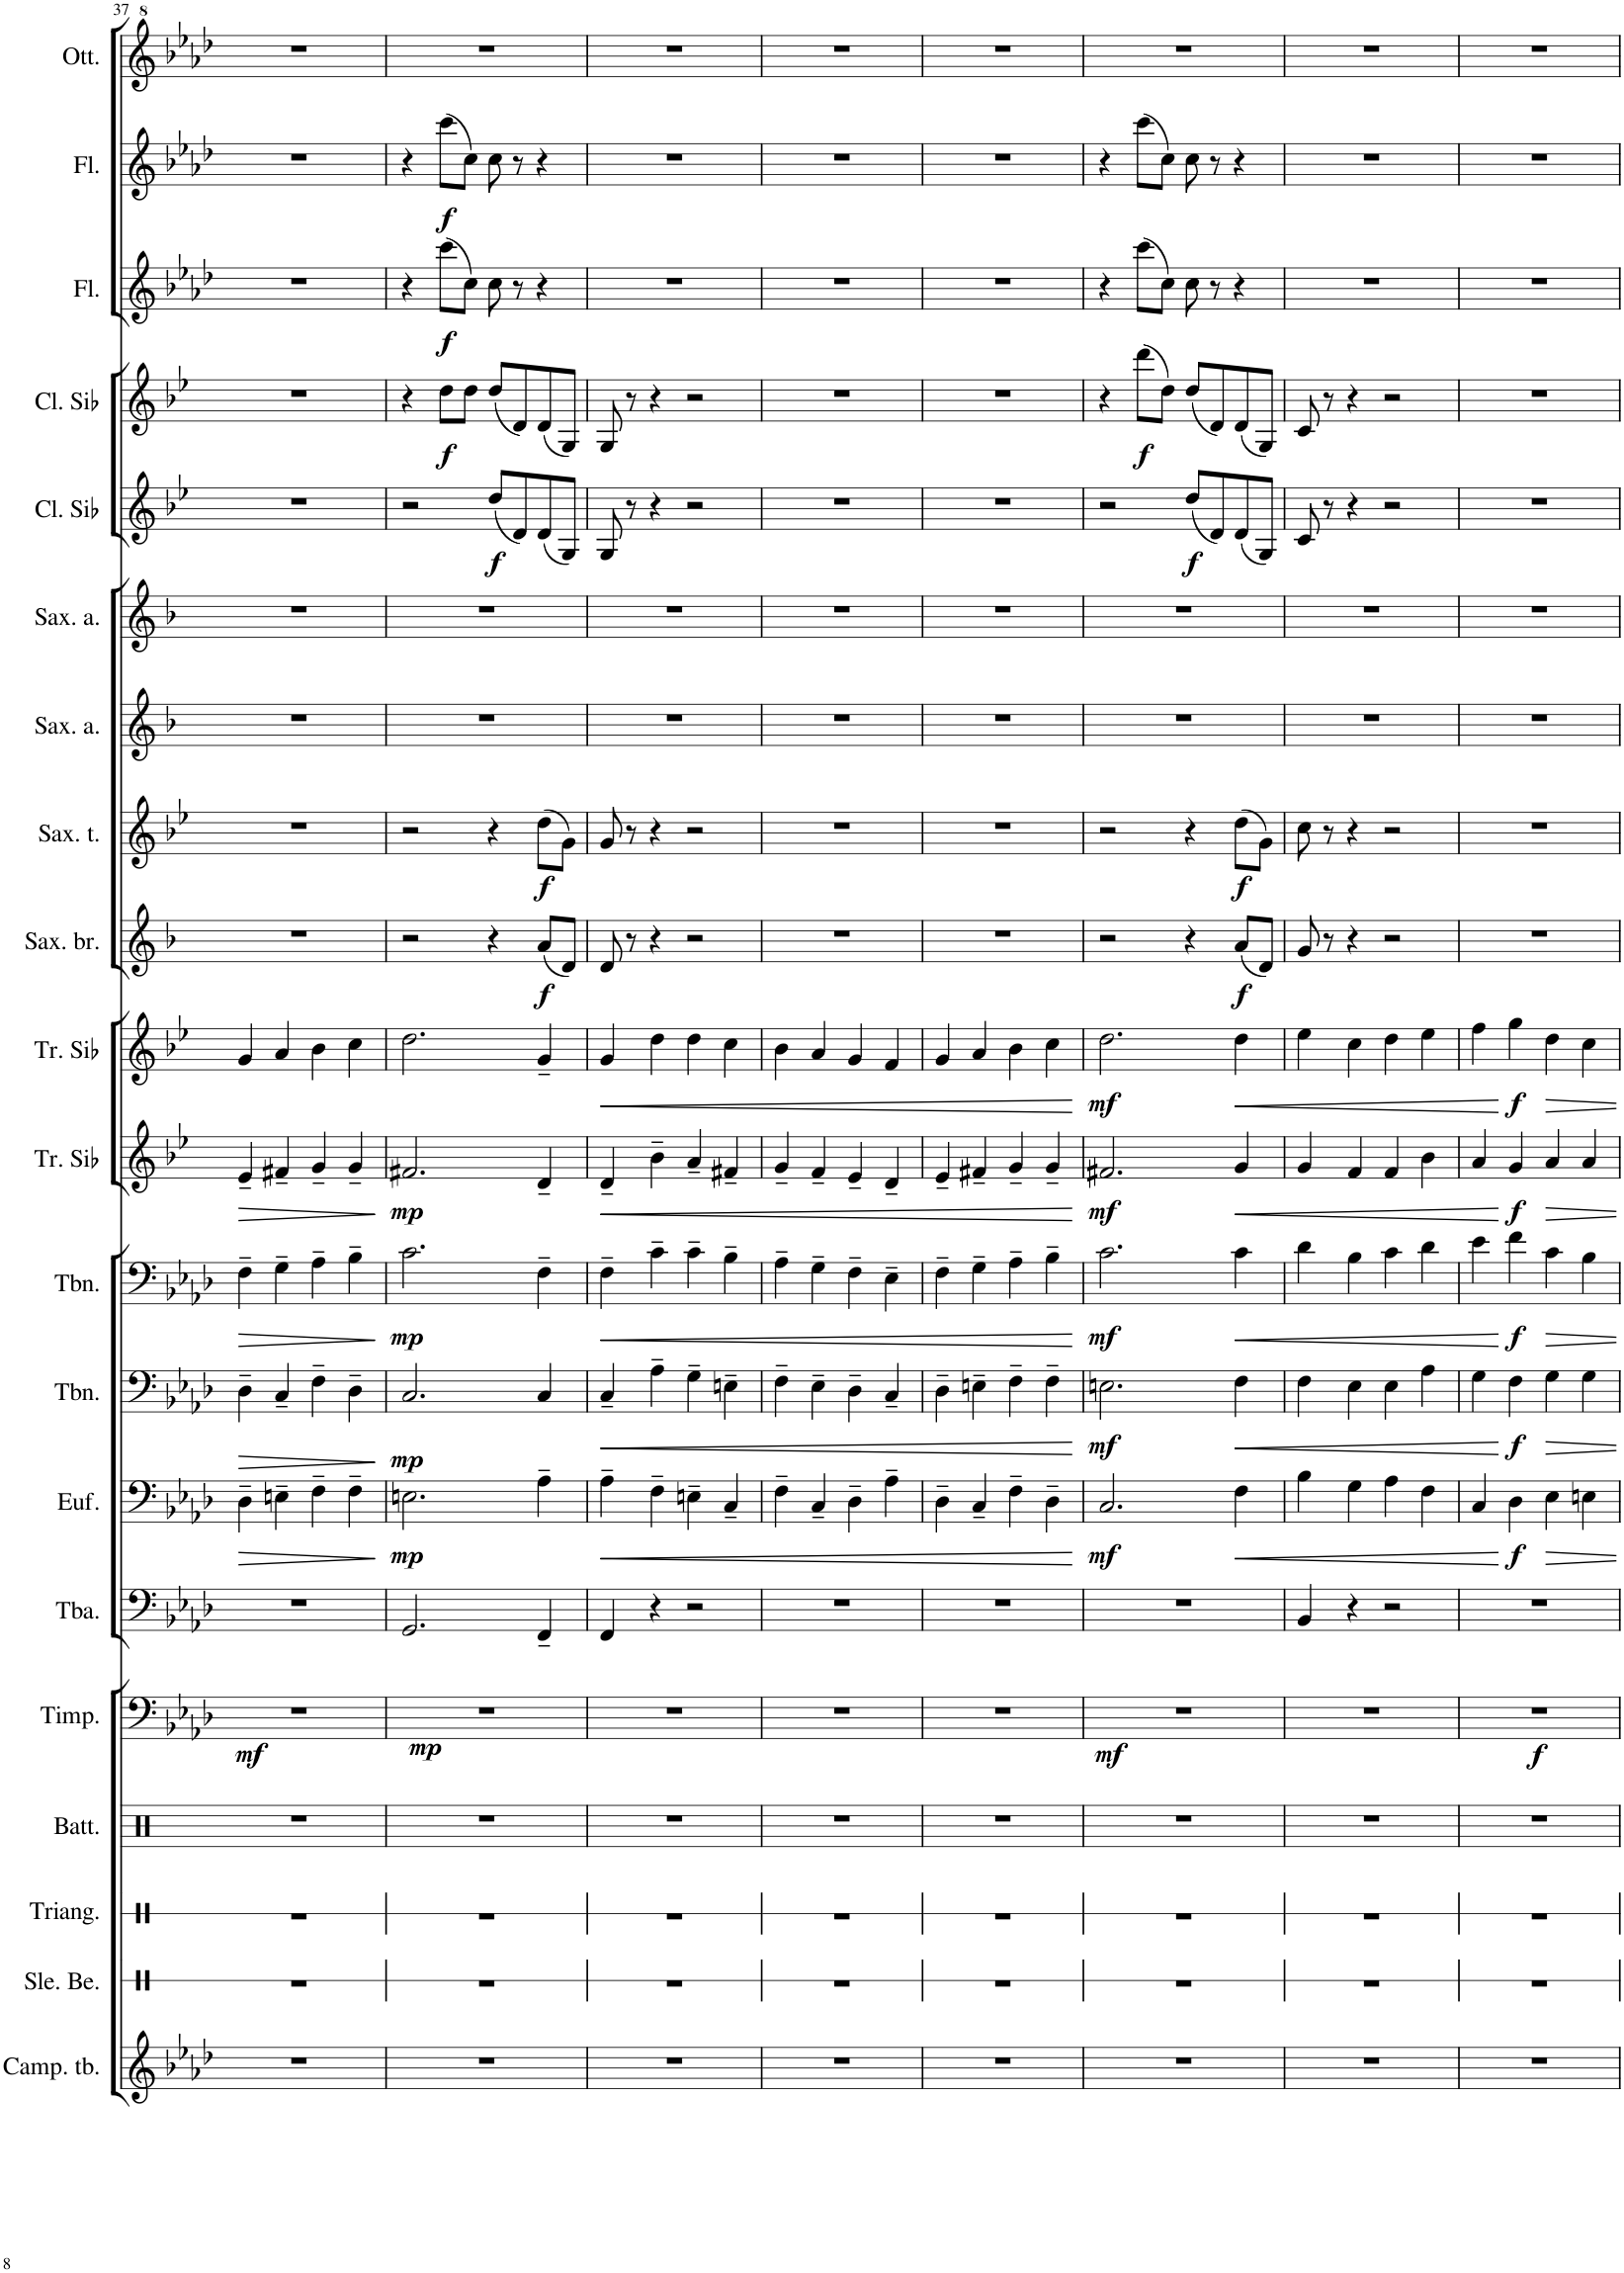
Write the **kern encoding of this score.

**kern	**kern	**kern	**kern	**kern	**dynam	**kern	**kern	**dynam	**kern	**dynam	**kern	**dynam	**kern	**dynam	**kern	**dynam	**kern	**dynam	**kern	**dynam	**kern	**kern	**kern	**dynam	**kern	**dynam	**kern	**dynam	**kern	**dynam	**kern	**dynam	**kern	**dynam	**kern
*part22	*part21	*part20	*part19	*part18	*part18	*part17	*part16	*part16	*part15	*part15	*part14	*part14	*part13	*part13	*part12	*part12	*part11	*part11	*part10	*part10	*part9	*part8	*part7	*part7	*part6	*part6	*part5	*part5	*part4	*part4	*part3	*part3	*part2	*part2	*part1
*staff22	*staff21	*staff20	*staff19	*staff18	*staff18	*staff17	*staff16	*staff16	*staff15	*staff15	*staff14	*staff14	*staff13	*staff13	*staff12	*staff12	*staff11	*staff11	*staff10	*staff10	*staff9	*staff8	*staff7	*staff7	*staff6	*staff6	*staff5	*staff5	*staff4	*staff4	*staff3	*staff3	*staff2	*staff2	*staff1
*I"Campane Tubolari	*I"Campanelle slitta	*I"Triangolo	*I"Batteria	*I"Timpani	*	*I"Tuba	*I"Bombardino	*	*I"Trombone	*	*I"Trombone	*	*I"Tromba in Sib	*	*I"Tromba in Sib	*	*I"Sassofono baritono	*	*I"Sassofono tenore	*	*I"Sassofono contralto	*I"Sassofono contralto	*I"Fagotto	*	*I"Fagotto	*	*I"Clarinetto in Sib	*	*I"Clarinetto in Sib	*	*I"Flauto	*	*I"Flauto	*	*I"Piccolo
*I'Camp. tb.	*	*I'Triang.	*I'Batt.	*I'Timp.	*	*I'Tba.	*	*	*I'Tbn.	*	*I'Tbn.	*	*I'Tr. Sib	*	*I'Tr. Sib	*	*	*	*	*	*	*	*I'Fag.	*	*I'Fag.	*	*I'Cl. Sib	*	*I'Cl. Sib	*	*I'Fl.	*	*I'Fl.	*	*
!!LO:PB:g=z
*clefG2	*clefX	*clefX	*clefX	*clefF4	*	*clefF4	*clefF4	*	*clefF4	*	*clefF4	*	*clefG2	*	*clefG2	*	*clefG2	*	*clefG2	*	*clefG2	*clefG2	*clefF4	*	*clefF4	*	*clefG2	*	*clefG2	*	*clefG2	*	*clefG2	*	*clefG^2
*	*	*	*	*	*	*	*	*	*	*	*	*	*Trd1c2	*	*Trd1c2	*	*Trd12c21	*	*Trd8c14	*	*Trd5c9	*Trd5c9	*	*	*	*	*Trd1c2	*	*Trd1c2	*	*	*	*	*	*Trd-7c-12
*k[b-e-a-d-]	*k[]	*k[]	*k[]	*k[b-e-a-d-]	*	*k[b-e-a-d-]	*k[b-e-a-d-]	*	*k[b-e-a-d-]	*	*k[b-e-a-d-]	*	*k[b-e-]	*	*k[b-e-]	*	*k[b-]	*	*k[b-e-]	*	*k[b-]	*k[b-]	*k[b-e-a-d-]	*	*k[b-e-a-d-]	*	*k[b-e-]	*	*k[b-e-]	*	*k[b-e-a-d-]	*	*k[b-e-a-d-]	*	*k[b-e-a-d-]
*M4/4	*M4/4	*M4/4	*M4/4	*M4/4	*	*M4/4	*M4/4	*	*M4/4	*	*M4/4	*	*M4/4	*	*M4/4	*	*M4/4	*	*M4/4	*	*M4/4	*M4/4	*M4/4	*	*M4/4	*	*M4/4	*	*M4/4	*	*M4/4	*	*M4/4	*	*M4/4
=37	=37	=37	=37	=37	=37	=37	=37	=37	=37	=37	=37	=37	=37	=37	=37	=37	=37	=37	=37	=37	=37	=37	=37	=37	=37	=37	=37	=37	=37	=37	=37	=37	=37	=37	=37
!	!	!	!	!	!LO:DY:b	!	!	!LO:HP:b	!	!LO:HP:b	!	!LO:HP:b	!	!LO:HP:b	!	!	!	!	!	!	!	!	!	!	!	!	!	!	!	!	!	!	!	!	!
1r	1r	1r	1r	1r	mf	1r	4D-~\	>	4D-~\	>	4F~\	>	4e-~/	>	4g/	.	1r	.	1r	.	1r	1r	1r	.	1r	.	1r	.	1r	.	1r	.	1r	.	1r
.	.	.	.	.	.	.	4En~\	.	4C~/	.	4G~\	.	4f#X~/	.	4a/	.	.	.	.	.	.	.	.	.	.	.	.	.	.	.	.	.	.	.	.
.	.	.	.	.	.	.	4F~\	.	4F~\	.	4A-~\	.	4g~/	.	4b-\	.	.	.	.	.	.	.	.	.	.	.	.	.	.	.	.	.	.	.	.
.	.	.	.	.	.	.	4F~\	.	4D-~\	.	4B-~\	.	4g~/	.	4cc\	.	.	.	.	.	.	.	.	.	.	.	.	.	.	.	.	.	.	.	.
.	.	.	.	.	.	.	.	]	.	]	.	]	.	]	.	.	.	.	.	.	.	.	.	.	.	.	.	.	.	.	.	.	.	.	.
=38	=38	=38	=38	=38	=38	=38	=38	=38	=38	=38	=38	=38	=38	=38	=38	=38	=38	=38	=38	=38	=38	=38	=38	=38	=38	=38	=38	=38	=38	=38	=38	=38	=38	=38	=38
!	!	!	!	!	!LO:DY:b	!	!	!LO:DY:b	!	!LO:DY:b	!	!LO:DY:b	!	!LO:DY:b	!	!	!	!	!	!	!	!	!	!	!	!	!	!	!	!	!	!	!	!	!
1r	1r	1r	1r	1r	mp	2.GG/	2.En\	mp	2.C/	mp	2.c\	mp	2.f#X/	mp	2.dd\	.	2r	.	2r	.	1r	1r	2r	.	2r	.	2r	.	4r	.	4r	.	4r	.	1r
!	!	!	!	!	!	!	!	!	!	!	!	!	!	!	!	!	!	!	!	!	!	!	!	!	!	!	!	!	!	!LO:DY:b	!	!LO:DY:b	!	!LO:DY:b	!
.	.	.	.	.	.	.	.	.	.	.	.	.	.	.	.	.	.	.	.	.	.	.	.	.	.	.	.	.	8dd\L	f	(8ccc\L	f	(8ccc\L	f	.
.	.	.	.	.	.	.	.	.	.	.	.	.	.	.	.	.	.	.	.	.	.	.	.	.	.	.	.	.	8dd\J	.	8cc\J)	.	8cc\J)	.	.
!	!	!	!	!	!	!	!	!	!	!	!	!	!	!	!	!	!	!	!	!	!	!	!	!	!	!	!	!LO:DY:b	!	!	!	!	!	!	!
.	.	.	.	.	.	.	.	.	.	.	.	.	.	.	.	.	4r	.	4r	.	.	.	4r	.	4r	.	(8dd/L	f	(8dd/L	.	8cc\	.	8cc\	.	.
.	.	.	.	.	.	.	.	.	.	.	.	.	.	.	.	.	.	.	.	.	.	.	.	.	.	.	8d/)	.	8d/)	.	8r	.	8r	.	.
!	!	!	!	!	!	!	!	!	!	!	!	!	!	!	!	!	!	!LO:DY:b	!	!LO:DY:b	!	!	!	!LO:DY:b	!	!LO:DY:b	!	!	!	!	!	!	!	!	!
.	.	.	.	.	.	4FF~/	4A-~\	.	4C/	.	4F~\	.	4d~/	.	4g~/	.	(8a/L	f	(8dd\L	f	.	.	(8c\L	f	(8c\L	f	(8d/	.	(8d/	.	4r	.	4r	.	.
.	.	.	.	.	.	.	.	.	.	.	.	.	.	.	.	.	8d/J)	.	8g\J)	.	.	.	8F\J)	.	8F\J)	.	8G/J)	.	8G/J)	.	.	.	.	.	.
=39	=39	=39	=39	=39	=39	=39	=39	=39	=39	=39	=39	=39	=39	=39	=39	=39	=39	=39	=39	=39	=39	=39	=39	=39	=39	=39	=39	=39	=39	=39	=39	=39	=39	=39	=39
!	!	!	!	!	!	!	!	!LO:HP:b	!	!LO:HP:b	!	!LO:HP:b	!	!LO:HP:b	!	!LO:HP:b	!	!	!	!	!	!	!	!	!	!	!	!	!	!	!	!	!	!	!
1r	1r	1r	1r	1r	.	4FF/	4A-~\	<	4C~/	<	4F~\	<	4d~/	<	4g/	<	8d/	.	8g/	.	1r	1r	8FF	.	8F	.	8G/	.	8G/	.	1r	.	1r	.	1r
.	.	.	.	.	.	.	.	.	.	.	.	.	.	.	.	.	8r	.	8r	.	.	.	8r	.	8r	.	8r	.	8r	.	.	.	.	.	.
.	.	.	.	.	.	4r	4F~\	.	4A-~\	.	4c~\	.	4b-~\	.	4dd\	.	4r	.	4r	.	.	.	4r	.	4r	.	4r	.	4r	.	.	.	.	.	.
.	.	.	.	.	.	2r	4En~\	.	4G~\	.	4c~\	.	4a~/	.	4dd\	.	2r	.	2r	.	.	.	2r	.	2r	.	2r	.	2r	.	.	.	.	.	.
.	.	.	.	.	.	.	4C~/	.	4En~\	.	4B-~\	.	4f#X~/	.	4cc\	.	.	.	.	.	.	.	.	.	.	.	.	.	.	.	.	.	.	.	.
=40	=40	=40	=40	=40	=40	=40	=40	=40	=40	=40	=40	=40	=40	=40	=40	=40	=40	=40	=40	=40	=40	=40	=40	=40	=40	=40	=40	=40	=40	=40	=40	=40	=40	=40	=40
1r	1r	1r	1r	1r	.	1r	4F~\	.	4F~\	.	4A-~\	.	4g~/	.	4b-\	.	1r	.	1r	.	1r	1r	1r	.	1r	.	1r	.	1r	.	1r	.	1r	.	1r
.	.	.	.	.	.	.	4C~/	.	4E-~\	.	4G~\	.	4f~/	.	4a/	.	.	.	.	.	.	.	.	.	.	.	.	.	.	.	.	.	.	.	.
.	.	.	.	.	.	.	4D-~\	.	4D-~\	.	4F~\	.	4e-~/	.	4g/	.	.	.	.	.	.	.	.	.	.	.	.	.	.	.	.	.	.	.	.
.	.	.	.	.	.	.	4A-~\	.	4C~/	.	4E-~\	.	4d~/	.	4f/	.	.	.	.	.	.	.	.	.	.	.	.	.	.	.	.	.	.	.	.
=41	=41	=41	=41	=41	=41	=41	=41	=41	=41	=41	=41	=41	=41	=41	=41	=41	=41	=41	=41	=41	=41	=41	=41	=41	=41	=41	=41	=41	=41	=41	=41	=41	=41	=41	=41
1r	1r	1r	1r	1r	.	1r	4D-~\	.	4D-~\	.	4F~\	.	4e-~/	.	4g/	.	1r	.	1r	.	1r	1r	1r	.	1r	.	1r	.	1r	.	1r	.	1r	.	1r
.	.	.	.	.	.	.	4C~/	.	4En~\	.	4G~\	.	4f#X~/	.	4a/	.	.	.	.	.	.	.	.	.	.	.	.	.	.	.	.	.	.	.	.
.	.	.	.	.	.	.	4F~\	.	4F~\	.	4A-~\	.	4g~/	.	4b-\	.	.	.	.	.	.	.	.	.	.	.	.	.	.	.	.	.	.	.	.
.	.	.	.	.	.	.	4D-~\	.	4F~\	.	4B-~\	.	4g~/	.	4cc\	.	.	.	.	.	.	.	.	.	.	.	.	.	.	.	.	.	.	.	.
.	.	.	.	.	.	.	.	[	.	[	.	[	.	[	.	[	.	.	.	.	.	.	.	.	.	.	.	.	.	.	.	.	.	.	.
=42	=42	=42	=42	=42	=42	=42	=42	=42	=42	=42	=42	=42	=42	=42	=42	=42	=42	=42	=42	=42	=42	=42	=42	=42	=42	=42	=42	=42	=42	=42	=42	=42	=42	=42	=42
!	!	!	!	!	!LO:DY:b	!	!	!LO:DY:b	!	!LO:DY:b	!	!LO:DY:b	!	!LO:DY:b	!	!LO:DY:b	!	!	!	!	!	!	!	!	!	!	!	!	!	!	!	!	!	!	!
1r	1r	1r	1r	1r	mf	1r	2.C/	mf	2.En\	mf	2.c\	mf	2.f#X/	mf	2.dd\	mf	2r	.	2r	.	1r	1r	2r	.	2r	.	2r	.	4r	.	4r	.	4r	.	1r
!	!	!	!	!	!	!	!	!	!	!	!	!	!	!	!	!	!	!	!	!	!	!	!	!	!	!	!	!	!	!LO:DY:b	!	!	!	!	!
.	.	.	.	.	.	.	.	.	.	.	.	.	.	.	.	.	.	.	.	.	.	.	.	.	.	.	.	.	(8ddd\L	f	(8ccc\L	.	(8ccc\L	.	.
.	.	.	.	.	.	.	.	.	.	.	.	.	.	.	.	.	.	.	.	.	.	.	.	.	.	.	.	.	8dd\J)	.	8cc\J)	.	8cc\J)	.	.
!	!	!	!	!	!	!	!	!	!	!	!	!	!	!	!	!	!	!	!	!	!	!	!	!	!	!	!	!LO:DY:b	!	!	!	!	!	!	!
.	.	.	.	.	.	.	.	.	.	.	.	.	.	.	.	.	4r	.	4r	.	.	.	4r	.	4r	.	(8dd/L	f	(8dd/L	.	8cc\	.	8cc\	.	.
.	.	.	.	.	.	.	.	.	.	.	.	.	.	.	.	.	.	.	.	.	.	.	.	.	.	.	8d/)	.	8d/)	.	8r	.	8r	.	.
!	!	!	!	!	!	!	!	!LO:HP:b	!	!LO:HP:b	!	!LO:HP:b	!	!LO:HP:b	!	!LO:HP:b	!	!LO:DY:b	!	!LO:DY:b	!	!	!	!LO:DY:b	!	!LO:DY:b	!	!	!	!	!	!	!	!	!
.	.	.	.	.	.	.	4F\	<	4F\	<	4c\	<	4g/	<	4dd\	<	(8a/L	f	(8dd\L	f	.	.	(8c\L	f	(8c\L	f	(8d/	.	(8d/	.	4r	.	4r	.	.
.	.	.	.	.	.	.	.	.	.	.	.	.	.	.	.	.	8d/J)	.	8g\J)	.	.	.	8F\J)	.	8F\J)	.	8G/J)	.	8G/J)	.	.	.	.	.	.
=43	=43	=43	=43	=43	=43	=43	=43	=43	=43	=43	=43	=43	=43	=43	=43	=43	=43	=43	=43	=43	=43	=43	=43	=43	=43	=43	=43	=43	=43	=43	=43	=43	=43	=43	=43
1r	1r	1r	1r	1r	.	4BB-/	4B-\	.	4F\	.	4d-\	.	4g/	.	4ee-\	.	8g/	.	8cc\	.	1r	1r	8BB-	.	8B-	.	8c/	.	8c/	.	1r	.	1r	.	1r
.	.	.	.	.	.	.	.	.	.	.	.	.	.	.	.	.	8r	.	8r	.	.	.	8r	.	8r	.	8r	.	8r	.	.	.	.	.	.
.	.	.	.	.	.	4r	4G\	.	4E-\	.	4B-\	.	4f/	.	4cc\	.	4r	.	4r	.	.	.	4r	.	4r	.	4r	.	4r	.	.	.	.	.	.
.	.	.	.	.	.	2r	4A-\	.	4E-\	.	4c\	.	4f/	.	4dd\	.	2r	.	2r	.	.	.	2r	.	2r	.	2r	.	2r	.	.	.	.	.	.
.	.	.	.	.	.	.	4F\	.	4A-\	.	4d-\	.	4b-\	.	4ee-\	.	.	.	.	.	.	.	.	.	.	.	.	.	.	.	.	.	.	.	.
=44	=44	=44	=44	=44	=44	=44	=44	=44	=44	=44	=44	=44	=44	=44	=44	=44	=44	=44	=44	=44	=44	=44	=44	=44	=44	=44	=44	=44	=44	=44	=44	=44	=44	=44	=44
!	!	!	!	!	!LO:DY:b	!	!	!	!	!	!	!	!	!	!	!	!	!	!	!	!	!	!	!	!	!	!	!	!	!	!	!	!	!	!
1r	1r	1r	1r	1r	f	1r	4C/	.	4G\	.	4e-\	.	4a/	.	4ff\	.	1r	.	1r	.	1r	1r	1r	.	1r	.	1r	.	1r	.	1r	.	1r	.	1r
!	!	!	!	!	!	!	!	!LO:DY:n=1:b	!	!LO:DY:n=1:b	!	!LO:DY:n=1:b	!	!LO:DY:n=1:b	!	!LO:DY:n=1:b	!	!	!	!	!	!	!	!	!	!	!	!	!	!	!	!	!	!	!
.	.	.	.	.	.	.	4D-\	[ f	4F\	[ f	4f\	[ f	4g/	[ f	4gg\	[ f	.	.	.	.	.	.	.	.	.	.	.	.	.	.	.	.	.	.	.
.	.	.	.	.	.	.	4E-\	.	4G\	.	4c\	.	4a/	.	4dd\	.	.	.	.	.	.	.	.	.	.	.	.	.	.	.	.	.	.	.	.
.	.	.	.	.	.	.	4En\	.	4G\	.	4B-\	.	4a/	.	4cc\	.	.	.	.	.	.	.	.	.	.	.	.	.	.	.	.	.	.	.	.
=	=	=	=	=	=	=	=	=	=	=	=	=	=	=	=	=	=	=	=	=	=	=	=	=	=	=	=	=	=	=	=	=	=	=	=
*-	*-	*-	*-	*-	*-	*-	*-	*-	*-	*-	*-	*-	*-	*-	*-	*-	*-	*-	*-	*-	*-	*-	*-	*-	*-	*-	*-	*-	*-	*-	*-	*-	*-	*-	*-
